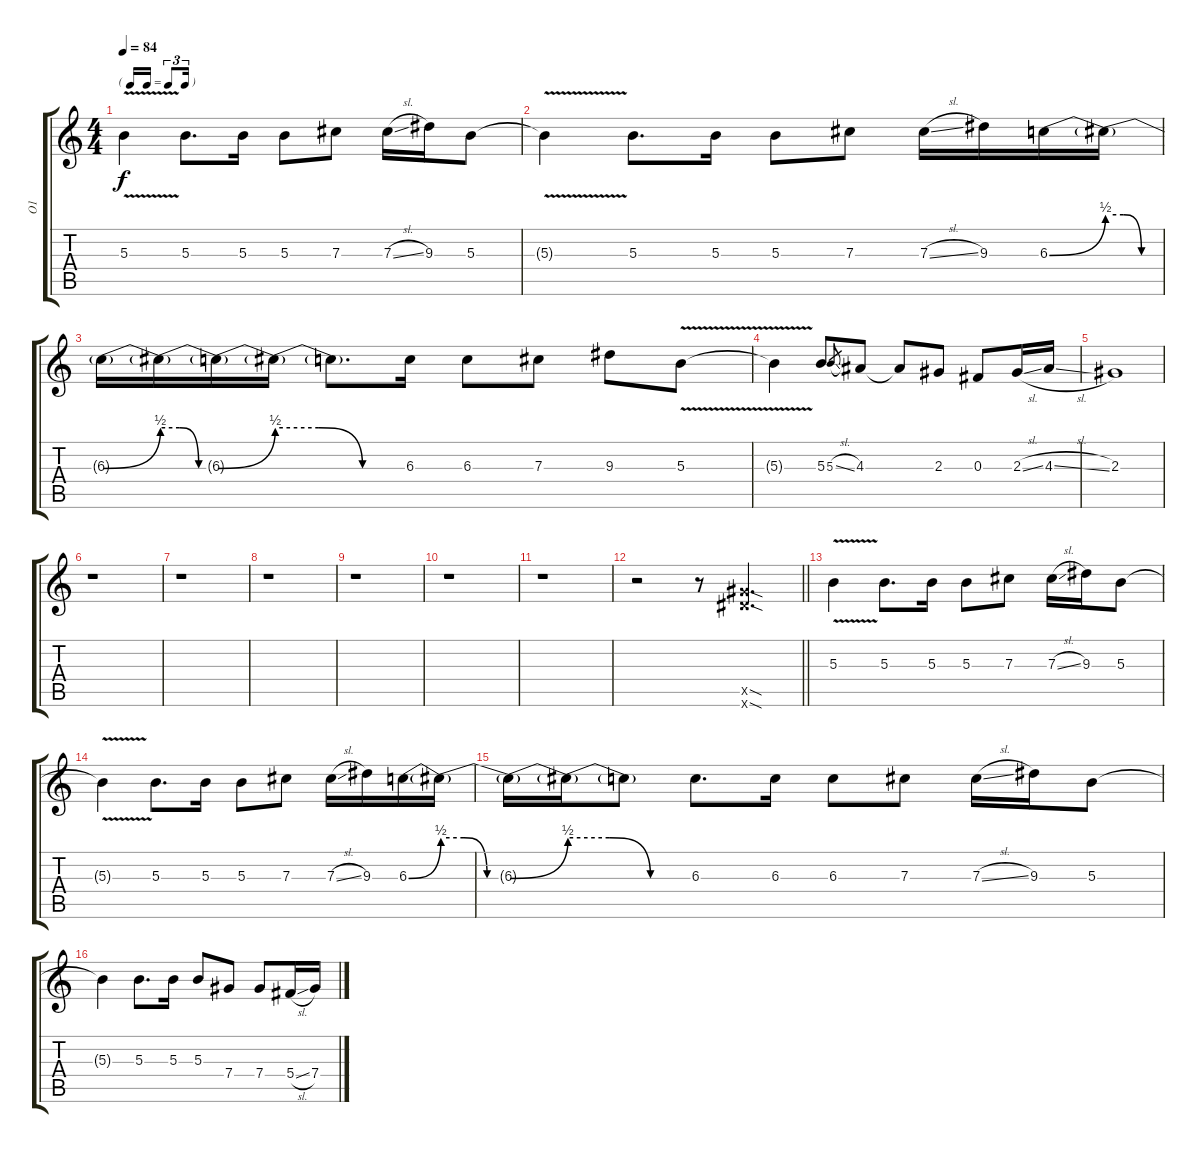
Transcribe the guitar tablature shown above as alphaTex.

\track ("O1" "O1") {instrument overdrivenguitar}
\staff {score tabs}
\tuning (Eb4 Bb3 Gb3 Db3 Ab2 Eb2) {hide}
\ts (4 4)
\tf triplet16th
\section ("" " ")
\tempo 84
\clef g2
\ks c
5.3{v}.4{dy f} 5.3.8{d} 5.3.16 5.3.8 7.3.8 7.3{sl}.16 9.3.16 5.3.8 |
5.3{v t}.4 5.3.8{d} 5.3.16 5.3.8 7.3.8 7.3{sl}.16 9.3.16 6.3{be (bend 0 0 60 2)}.16 6.3{be (custom 0 2 20 2 40 0 60 0) t}.16 |
6.3{be (bend 0 0 60 2) t}.16 6.3{be (custom 0 2 20 2 40 0 60 0) t}.16 6.3{be (bend 0 0 60 2) t}.16 6.3{be (custom 0 2 20 2 40 0 60 0) t}.16 6.3{t}.8{d} 6.3.16 6.3.8 7.3.8 9.3.8 5.3{v}.8 |
5.3{v t}.4 5.3.8 5.3{sl}.8{gr} 4.3.8 4.3{t}.8 2.3.8 0.3.8 2.3{sl}.16 4.3{sl}.16 |
2.3.1 |
r.1 |
r.1 |
r.1 |
r.1 |
r.1 |
r.1 |
\barLineRight lightlight
r.2 r.8 (12.5{sod x} 12.6{sod x}).4{d} |
\section ("" " ")
5.3{v}.4 5.3.8{d} 5.3.16 5.3.8 7.3.8 7.3{sl}.16 9.3.16 5.3.8 |
5.3{v t}.4 5.3.8{d} 5.3.16 5.3.8 7.3.8 7.3{sl}.16 9.3.16 6.3{be (bend 0 0 60 2)}.16 6.3{be (custom 0 2 20 2 40 0 60 0) t}.16 |
6.3{be (bend 0 0 60 2) t}.16 6.3{be (custom 0 2 20 2 40 0 60 0) t}.16 6.3{t}.8 6.3.8{d} 6.3.16 6.3.8 7.3.8 7.3{sl}.16 9.3.16 5.3.8 |
5.3{t}.4 5.3.8{d} 5.3.16 5.3.8 7.4.8 7.4.8 5.4{sl}.16 7.4.16
